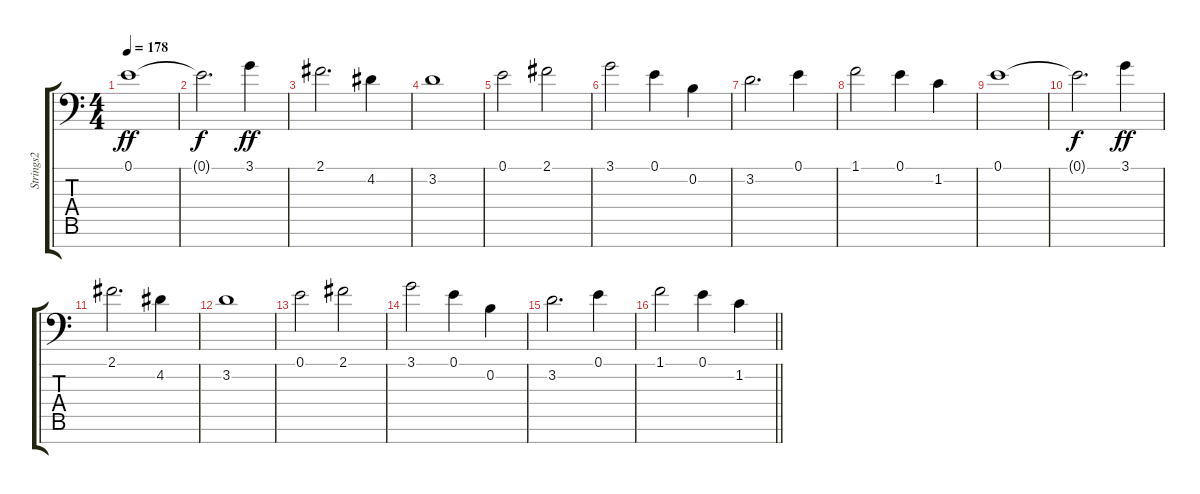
\track ("Strings2" "Strings2") {instrument tremolostrings}
\staff {score tabs}
\tuning (E4 B3 G3 D3 A2 E2 C-1) {hide}
\ts (4 4)
\tempo 178
\clef f4
\ks c
0.1.1{dy ff} |
0.1{t}.2{d dy f} 3.1.4{dy ff} |
2.1.2{d} 4.2.4 |
3.2.1 |
0.1.2 2.1.2 |
3.1.2 0.1.4 0.2.4 |
3.2.2{d} 0.1.4 |
1.1.2 0.1.4 1.2.4 |
0.1.1 |
0.1{t}.2{d dy f} 3.1.4{dy ff} |
2.1.2{d} 4.2.4 |
3.2.1 |
0.1.2 2.1.2 |
3.1.2 0.1.4 0.2.4 |
3.2.2{d} 0.1.4 |
\barLineRight lightlight
1.1.2 0.1.4 1.2.4
